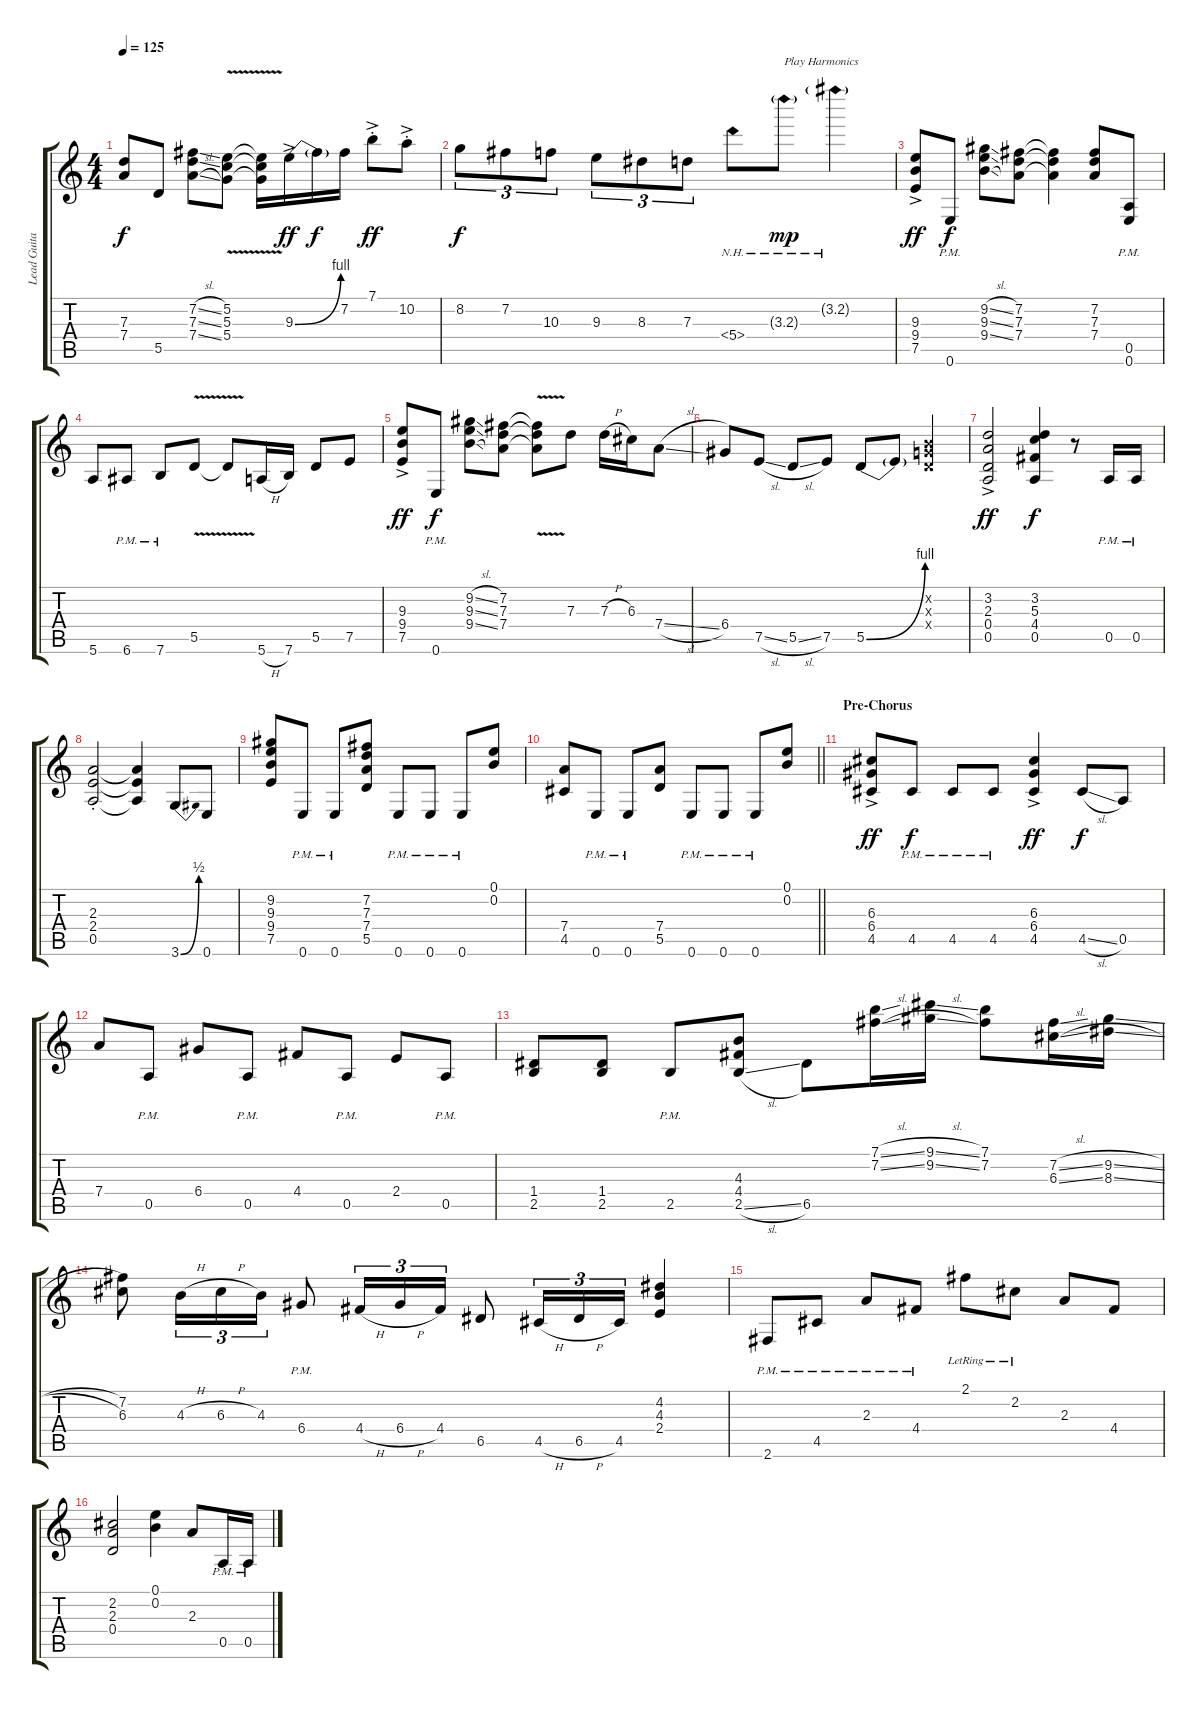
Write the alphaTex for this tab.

\track ("Lead Guitar" "Lead Guita") {instrument distortionguitar}
\staff {score tabs}
\tuning (E4 B3 G3 D3 A2 E2) {hide}
\ts (4 4)
\tempo 125
\clef g2
\ks c
(7.3 7.4).8{dy f} 5.5.8 (7.2{sl} 7.3{sl} 7.4{sl}).8 (5.2{v} 5.3{v} 5.4{v}).8 (5.2{t} 5.3{t} 5.4{t}).16 9.3{be (bend 0 0 60 4) ac}.16{dy ff} 9.3{t}.16{dy f} 7.2.16 7.1{ac st}.8{dy ff} 10.2{ac st}.8 |
8.2.8{tu (3 2) dy f} 7.2.8{tu (3 2)} 10.3.8{tu (3 2)} 9.3.8{tu (3 2)} 8.3.8{tu (3 2)} 7.3.8{tu (3 2)} 5.4{nh}.8 3.3{nh g}.8{txt "Play Harmonics" dy mp} 3.2{nh g}.4 |
(9.3{ac} 9.4 7.5).8{dy ff} 0.6{pm}.8{dy f} (9.2{sl} 9.3{sl} 9.4{sl}).8 (7.2 7.3 7.4).8 (7.2{t} 7.3{t} 7.4{t}).4 (7.2 7.3 7.4).8 (0.5 0.6{pm}).8 |
5.6.8 6.6{pm}.8 7.6{pm}.8 5.5{v}.8 5.5{t}.8 5.6{h}.16 7.6.16 5.5.8 7.5.8 |
(9.3{ac} 9.4 7.5).8{dy ff} 0.6{pm}.8{dy f} (9.2{sl} 9.3{sl} 9.4{sl}).8 (7.2 7.3 7.4).8 (7.2{v t} 7.3{v t} 7.4{v t}).8 7.3.8 7.3{h}.16 6.3.16 7.4{sl}.8 |
6.4.8 7.5{sl}.8 5.5{sl}.8 7.5.8 5.5{be (bend 0 0 60 4)}.8 5.5{t}.8 (0.2{x} 0.3{x} 0.4{x}).4 |
(3.2{ac} 2.3 0.4 0.5).2{dy ff} (3.2 5.3 4.4 0.5).4{dy f} r.8 0.5{pm}.16 0.5{pm}.16 |
(2.3{st} 2.4{st} 0.5{st}).2 (2.3{t} 2.4{t} 0.5{t}).4 3.6{be (bend 0 0 60 2)}.8 0.6.8 |
(9.2 9.3 9.4 7.5).8 0.6{pm}.8 0.6{pm}.8 (7.2 7.3 7.4 5.5).8 0.6{pm}.8 0.6{pm}.8 0.6{pm}.8 (0.1 0.2).8 |
\barLineRight lightlight
(7.4 4.5).8 0.6{pm}.8 0.6{pm}.8 (7.4 5.5).8 0.6{pm}.8 0.6{pm}.8 0.6{pm}.8 (0.1 0.2).8 |
\section ("" "Pre-Chorus")
(6.3 6.4{ac} 4.5).8{dy ff} 4.5{pm}.8{dy f} 4.5{pm}.8 4.5{pm}.8 (6.3{ac} 6.4 4.5).4{dy ff} 4.5{sl}.8{dy f} 0.5.8 |
7.4.8 0.5{pm}.8 6.4.8 0.5{pm}.8 4.4.8 0.5{pm}.8 2.4.8 0.5{pm}.8 |
(1.4 2.5).8 (1.4 2.5).8 2.5{pm}.8 (4.3 4.4 2.5{sl}).8 6.5.8 (7.1{sl} 7.2{sl}).16 (9.1{sl} 9.2{sl}).16 (7.1 7.2).8 (7.2{sl} 6.3{sl}).16 (9.2{sl} 8.3{sl}).16 |
(7.2 6.3).8 4.3{h}.16{tu (3 2)} 6.3{h}.16{tu (3 2)} 4.3.16{tu (3 2)} 6.4{pm}.8 4.4{h}.16{tu (3 2)} 6.4{h}.16{tu (3 2)} 4.4.16{tu (3 2)} 6.5.8 4.5{h}.16{tu (3 2)} 6.5{h}.16{tu (3 2)} 4.5.16{tu (3 2)} (4.2 4.3 2.4).4 |
2.6{pm}.8 4.5{pm}.8 2.3{pm}.8 4.4{pm}.8 2.1{lr}.8 2.2{lr}.8 2.3.8 4.4.8 |
(2.2 2.3 0.4).2 (0.1 0.2).4 2.3.8 0.5{pm}.16 0.5{pm}.16
